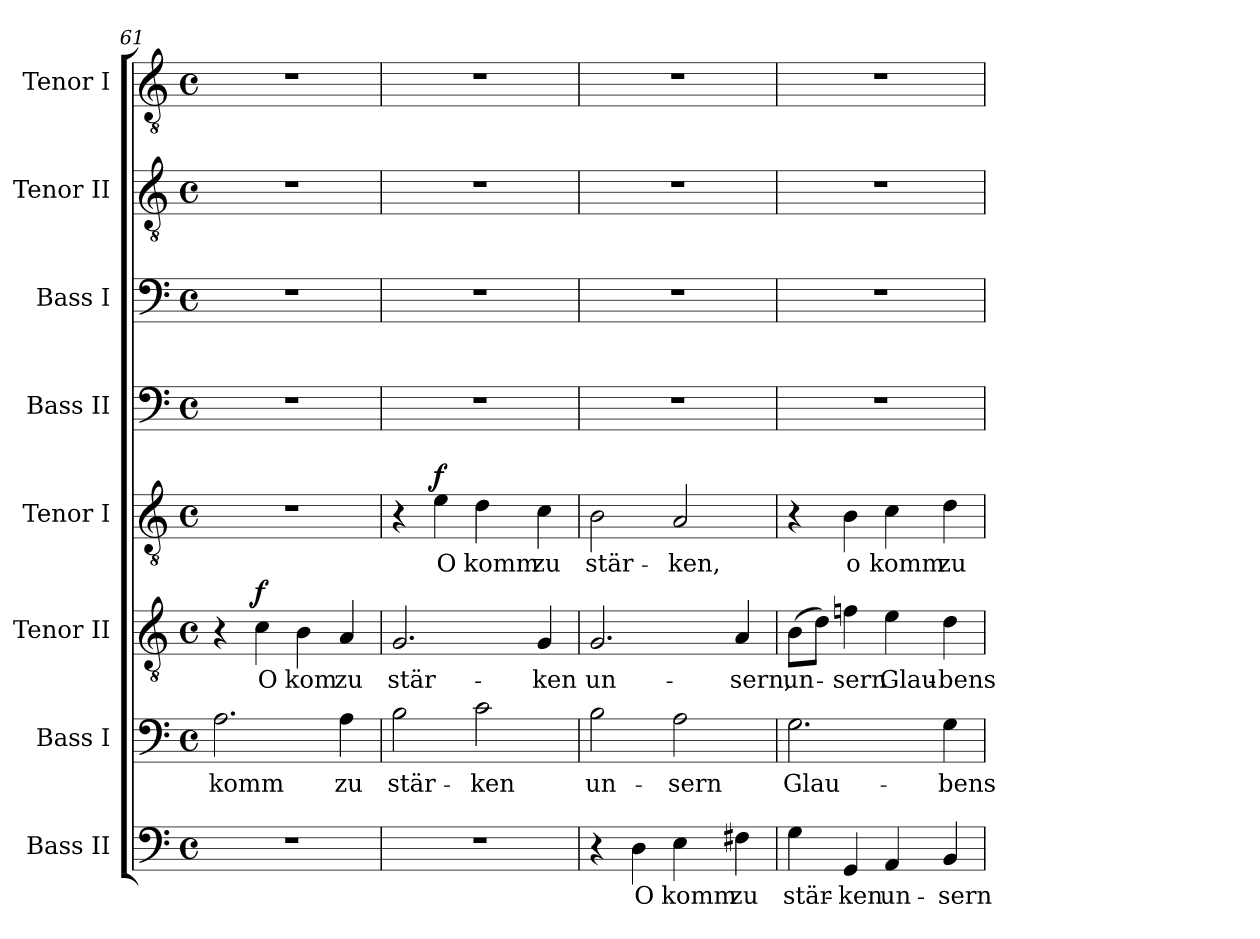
**kern	**text	**kern	**text	**kern	**text	**dynam	**kern	**text	**dynam	**kern	**kern	**kern	**kern
*part8	*part8	*part7	*part7	*part6	*part6	*part6	*part5	*part5	*part5	*part4	*part3	*part2	*part1
*staff8	*staff8	*staff7	*staff7	*staff6	*staff6	*staff6	*staff5	*staff5	*staff5	*staff4	*staff3	*staff2	*staff1
*I"Bass II	*	*I"Bass I	*	*I"Tenor II	*	*	*I"Tenor I	*	*	*I"Bass II	*I"Bass I	*I"Tenor II	*I"Tenor I
*I'B.	*	*I'B.	*	*I'T.	*	*	*I'T.	*	*	*I'B.	*I'B.	*I'T.	*I'T.
*clefF4	*	*clefF4	*	*clefGv2	*	*	*clefGv2	*	*	*clefF4	*clefF4	*clefGv2	*clefGv2
*	*	*	*	*ITrd7c12	*	*	*ITrd7c12	*	*	*	*	*ITrd7c12	*ITrd7c12
*k[]	*	*k[]	*	*k[]	*	*	*k[]	*	*	*k[]	*k[]	*k[]	*k[]
*C:	*	*C:	*	*C:	*	*	*C:	*	*	*C:	*C:	*C:	*C:
*M4/4	*	*M4/4	*	*M4/4	*	*	*M4/4	*	*	*M4/4	*M4/4	*M4/4	*M4/4
*met(c)	*	*met(c)	*	*met(c)	*	*	*met(c)	*	*	*met(c)	*met(c)	*met(c)	*met(c)
=61	=61	=61	=61	=61	=61	=61	=61	=61	=61	=61	=61	=61	=61
!	!	!	!LO:LY:b:color=#000000	!	!	!	!	!	!	!	!	!	!
1r	.	2.Ai\	komm	4r	.	.	1r	.	.	1r	1r	1r	1r
!	!	!	!	!	!LO:LY:b:color=#000000	!	!	!	!	!	!	!	!
.	.	.	.	4Ci\	O	f	.	.	.	.	.	.	.
!	!	!	!	!	!LO:LY:b:color=#000000	!	!	!	!	!	!	!	!
.	.	.	.	4BBi\	kom	.	.	.	.	.	.	.	.
!	!	!	!LO:LY:b:color=#000000	!	!	!	!	!	!	!	!	!	!
!	!	!	!	!	!LO:LY:b:color=#000000	!	!	!	!	!	!	!	!
.	.	4Ai\	zu	4AAi/	zu	.	.	.	.	.	.	.	.
=62	=62	=62	=62	=62	=62	=62	=62	=62	=62	=62	=62	=62	=62
!	!	!	!LO:LY:b:color=#000000	!	!	!	!	!	!	!	!	!	!
!	!	!	!	!	!LO:LY:b:color=#000000	!	!	!	!	!	!	!	!
1r	.	2Bi\	stär-	2.GGi/	stär-	.	4r	.	.	1r	1r	1r	1r
!	!	!	!	!	!	!	!	!LO:LY:b:color=#000000	!	!	!	!	!
.	.	.	.	.	.	.	4Ei\	O	f	.	.	.	.
!	!	!	!LO:LY:b:color=#000000	!	!	!	!	!	!	!	!	!	!
!	!	!	!	!	!	!	!	!LO:LY:b:color=#000000	!	!	!	!	!
.	.	2ci\	-ken	.	.	.	4Di\	komm	.	.	.	.	.
!	!	!	!	!	!LO:LY:b:color=#000000	!	!	!	!	!	!	!	!
!	!	!	!	!	!	!	!	!LO:LY:b:color=#000000	!	!	!	!	!
.	.	.	.	4GGi/	-ken	.	4Ci\	zu	.	.	.	.	.
=63	=63	=63	=63	=63	=63	=63	=63	=63	=63	=63	=63	=63	=63
!	!	!	!LO:LY:b:color=#000000	!	!	!	!	!	!	!	!	!	!
!	!	!	!	!	!LO:LY:b:color=#000000	!	!	!	!	!	!	!	!
!	!	!	!	!	!	!	!	!LO:LY:b:color=#000000	!	!	!	!	!
4r	.	2Bi\	un-	2.GGi/	un-	.	2BBi\	stär-	.	1r	1r	1r	1r
!	!LO:LY:b:color=#000000	!	!	!	!	!	!	!	!	!	!	!	!
4Di\	O	.	.	.	.	.	.	.	.	.	.	.	.
!	!LO:LY:b:color=#000000	!	!	!	!	!	!	!	!	!	!	!	!
!	!	!	!LO:LY:b:color=#000000	!	!	!	!	!	!	!	!	!	!
!	!	!	!	!	!	!	!	!LO:LY:b:color=#000000	!	!	!	!	!
4Ei\	komm	2Ai\	-sern	.	.	.	2AAi/	-ken,	.	.	.	.	.
!	!LO:LY:b:color=#000000	!	!	!	!	!	!	!	!	!	!	!	!
!	!	!	!	!	!LO:LY:b:color=#000000	!	!	!	!	!	!	!	!
4F#Xi\	zu	.	.	4AAi/	-sern,	.	.	.	.	.	.	.	.
=64	=64	=64	=64	=64	=64	=64	=64	=64	=64	=64	=64	=64	=64
!	!LO:LY:b:color=#000000	!	!	!	!	!	!	!	!	!	!	!	!
!	!	!	!LO:LY:b:color=#000000	!	!	!	!	!	!	!	!	!	!
!	!	!	!	!	!LO:LY:b:color=#000000	!	!	!	!	!	!	!	!
4Gi\	stär-	2.Gi\	Glau-	(8BBi\L	un-	.	4r	.	.	1r	1r	1r	1r
.	.	.	.	8Di\J)	.	.	.	.	.	.	.	.	.
!	!LO:LY:b:color=#000000	!	!	!	!	!	!	!	!	!	!	!	!
!	!	!	!	!	!LO:LY:b:color=#000000	!	!	!	!	!	!	!	!
!	!	!	!	!	!	!	!	!LO:LY:b:color=#000000	!	!	!	!	!
4GGi/	-ken	.	.	4Fni\	-sern	.	4BBi\	o	.	.	.	.	.
!	!LO:LY:b:color=#000000	!	!	!	!	!	!	!	!	!	!	!	!
!	!	!	!	!	!LO:LY:b:color=#000000	!	!	!	!	!	!	!	!
!	!	!	!	!	!	!	!	!LO:LY:b:color=#000000	!	!	!	!	!
4AAi/	un-	.	.	4Ei\	Glau-	.	4Ci\	komm	.	.	.	.	.
!	!LO:LY:b:color=#000000	!	!	!	!	!	!	!	!	!	!	!	!
!	!	!	!LO:LY:b:color=#000000	!	!	!	!	!	!	!	!	!	!
!	!	!	!	!	!LO:LY:b:color=#000000	!	!	!	!	!	!	!	!
!	!	!	!	!	!	!	!	!LO:LY:b:color=#000000	!	!	!	!	!
4BBi/	-sern	4Gi\	-bens-	4Di\	-bens-	.	4Di\	zu	.	.	.	.	.
=	=	=	=	=	=	=	=	=	=	=	=	=	=
*-	*-	*-	*-	*-	*-	*-	*-	*-	*-	*-	*-	*-	*-
